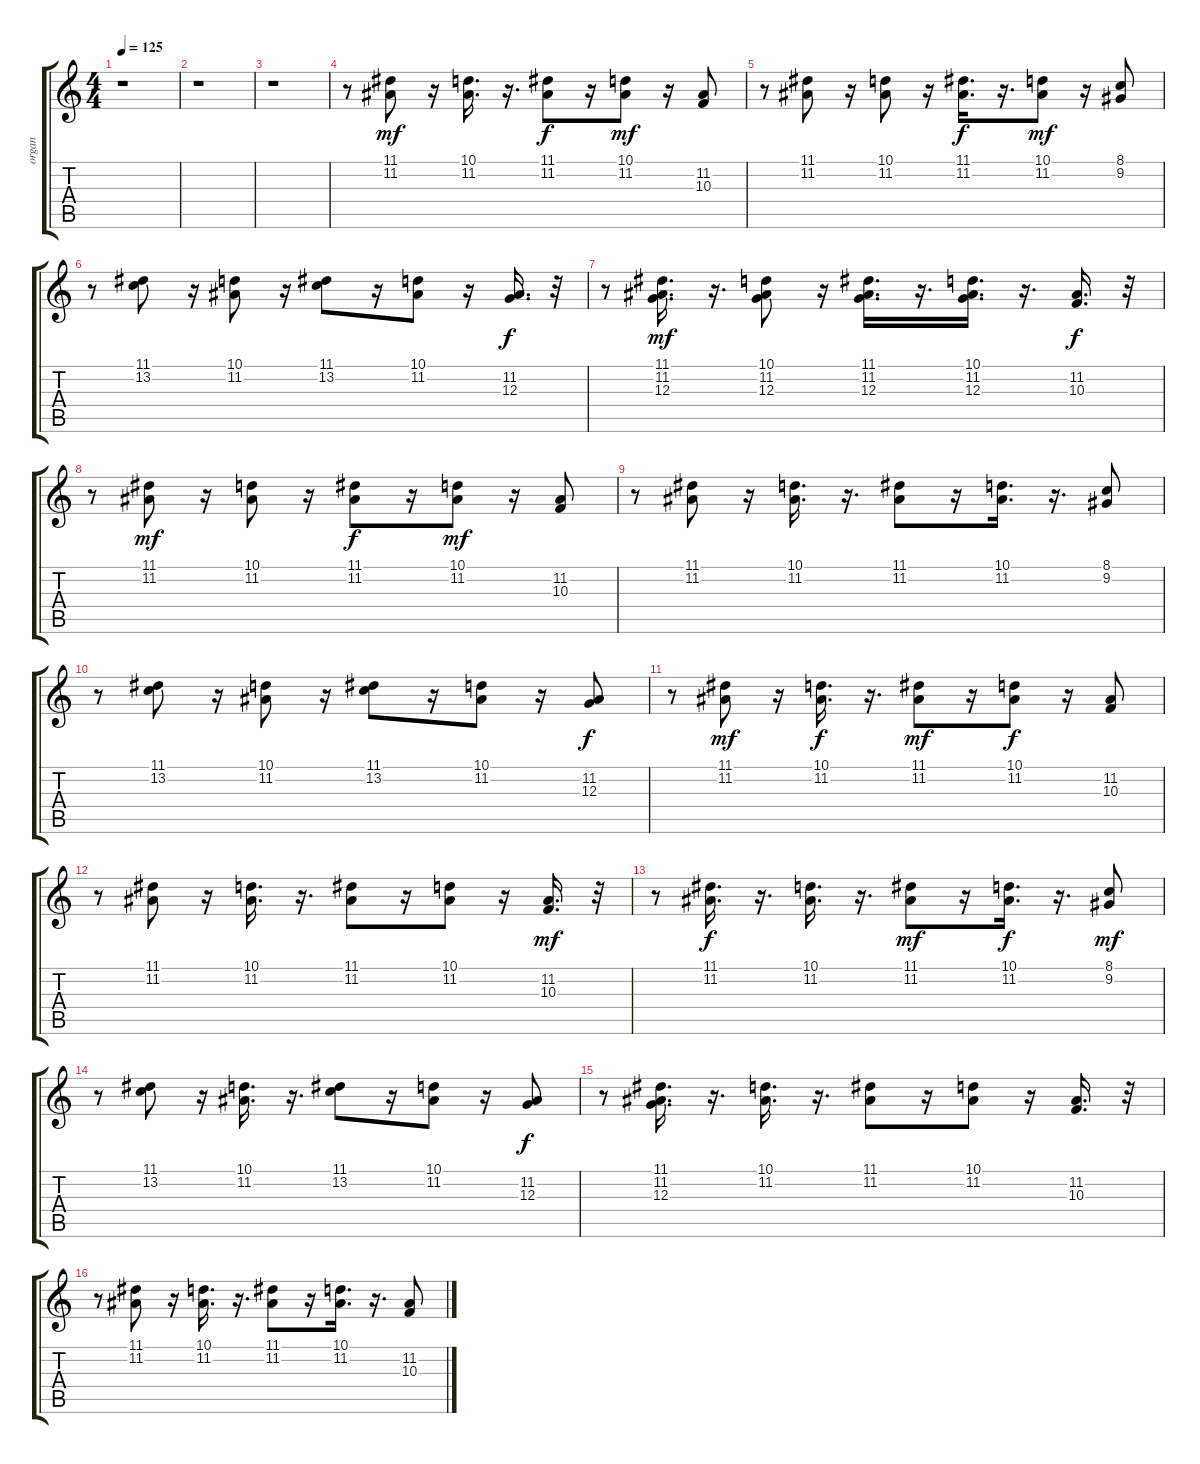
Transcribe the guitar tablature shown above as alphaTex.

\track ("organ   " "organ   ") {instrument percussiveorgan}
\staff {score tabs}
\tuning (E4 B3 G3 D3 A2 E2) {hide}
\ts (4 4)
\tempo 125
\clef g2
\ks c
r.1{dy mf} |
r.1 |
r.1 |
r.8 (11.1 11.2).8 r.16 (10.1 11.2).16{d} r.16{d} (11.1 11.2).8{dy f} r.16 (10.1 11.2).8{dy mf} r.16 (11.2 10.3).8 |
r.8 (11.1 11.2).8 r.16 (10.1 11.2).8 r.16 (11.1 11.2).16{d dy f} r.16{d} (10.1 11.2).8{dy mf} r.16 (8.1 9.2).8 |
r.8 (11.1 13.2).8 r.16 (10.1 11.2).8 r.16 (11.1 13.2).8 r.16 (10.1 11.2).8 r.16 (11.2 12.3).16{d dy f} r.32 |
r.8 (11.1 11.2 12.3).16{d dy mf} r.16{d} (10.1 11.2 12.3).8 r.16 (11.1 11.2 12.3).16{d} r.16{d} (10.1 11.2 12.3).16{d} r.16{d} (11.2 10.3).16{d dy f} r.32 |
r.8 (11.1 11.2).8{dy mf} r.16 (10.1 11.2).8 r.16 (11.1 11.2).8{dy f} r.16 (10.1 11.2).8{dy mf} r.16 (11.2 10.3).8 |
r.8 (11.1 11.2).8 r.16 (10.1 11.2).16{d} r.16{d} (11.1 11.2).8 r.16 (10.1 11.2).16{d} r.16{d} (8.1 9.2).8 |
r.8 (11.1 13.2).8 r.16 (10.1 11.2).8 r.16 (11.1 13.2).8 r.16 (10.1 11.2).8 r.16 (11.2 12.3).8{dy f} |
r.8 (11.1 11.2).8{dy mf} r.16 (10.1 11.2).16{d dy f} r.16{d} (11.1 11.2).8{dy mf} r.16 (10.1 11.2).8{dy f} r.16 (11.2 10.3).8 |
r.8 (11.1 11.2).8 r.16 (10.1 11.2).16{d} r.16{d} (11.1 11.2).8 r.16 (10.1 11.2).8 r.16 (11.2 10.3).16{d dy mf} r.32 |
r.8 (11.1 11.2).16{d dy f} r.16{d} (10.1 11.2).16{d} r.16{d} (11.1 11.2).8{dy mf} r.16 (10.1 11.2).16{d dy f} r.16{d} (8.1 9.2).8{dy mf} |
r.8 (11.1 13.2).8 r.16 (10.1 11.2).16{d} r.16{d} (11.1 13.2).8 r.16 (10.1 11.2).8 r.16 (11.2 12.3).8{dy f} |
r.8 (11.1 11.2 12.3).16{d} r.16{d} (10.1 11.2).16{d} r.16{d} (11.1 11.2).8 r.16 (10.1 11.2).8 r.16 (11.2 10.3).16{d} r.32 |
r.8 (11.1 11.2).8 r.16 (10.1 11.2).16{d} r.16{d} (11.1 11.2).8 r.16 (10.1 11.2).16{d} r.16{d} (11.2 10.3).8
